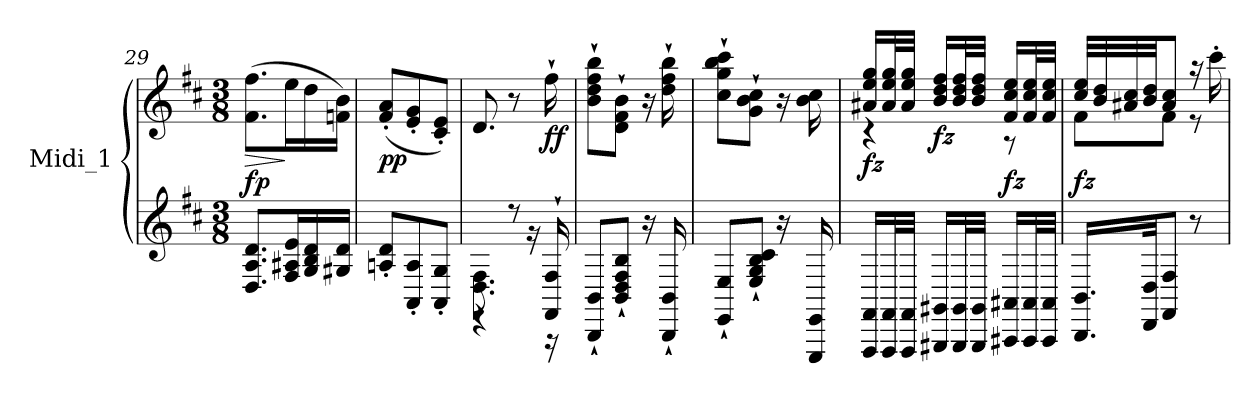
**kern	**kern	**dynam
*part1	*part1	*part1
*staff2	*staff1	*staff1/2
*I"Midi_1	*	*
*clefG2	*clefG2	*
*k[f#c#]	*k[f#c#]	*
*D:	*D:	*
*M3/8	*M3/8	*
=29	=29	=29
!	!	!LO:HP:b
!	!	!LO:DY:n=1:a=2
8.D/ 8.A/ 8.d/L	(>8.f#\ 8.ff#\L	> fp
16F#/ 16A#X/ 16e/L	16ee\L	]
16G/ 16B/ 16d/	16dd\	.
16G#X/ 16d/JJ	16fn\ 16b\JJ)	.
=30	=30	=30
!	!	!LO:DY:b
8Ani/' 8d/'L	(>8f#i/' 8a/'L	pp
8AA/' 8A/'	8e/' 8g/'	.
8AA/' 8G/'J	8c#/' 8e/'J)	.
=31	=31	=31
*^	*	*
8.D\ 8.F#\	4r	8.d/	.
8r	.	8r	.
.	16r	.	.
!	!	!	!LO:DY:b
16FF#/` 16F#/`	16r	16ff#`\	ff
*v	*v	*	*
!!LO:LB:g=z
=32	=32	=32
*	*MM75	*
8BBB/` 8BB/`L	8b\` 8dd\` 8ff#\` 8bb\`L	.
8BB/` 8D/` 8F#/` 8B/`J	8d\` 8f#\` 8b\`J	.
16r	16r	.
16BBB/` 16BB/`	16dd\` 16ff#\` 16bb\`	.
=33	=33	=33
8EE/` 8E/`L	8cc#\` 8gg\` 8bb\` 8ccc#\`L	.
8E/` 8G/` 8B/` 8c#/`J	8g\` 8b\` 8cc#\`J	.
16r	16r	.
16EEE/ 16EE/	16b\ 16cc#\	.
=34	=34	=34
*	*^	*
!	!	!	!LO:DY:b
16FFF#/ 16FF#/LL	16a#X/ 16ee/ 16gg/LL	4r	fz
32FFF#/ 32FF#/L	32a#/ 32ee/ 32gg/L	.	.
32FFF#/ 32FF#/JJJ	32a#/ 32ee/ 32gg/JJJ	.	.
!	!	!	!LO:DY:b
16GGG#X/ 16GG#X/LL	16b/ 16dd/ 16ff#/LL	.	fz
32GGG#/ 32GG#/L	32b/ 32dd/ 32ff#/L	.	.
32GGG#/ 32GG#/JJJ	32b/ 32dd/ 32ff#/JJJ	.	.
!	!	!	!LO:DY:a=2
16AAA#X/ 16AA#X/LL	16f#/ 16cc#/ 16ee/LL	8r	fz
32AAA#/ 32AA#/L	32f#/ 32cc#/ 32ee/L	.	.
32AAA#/ 32AA#/JJJ	32f#/ 32cc#/ 32ee/JJJ	.	.
=35	=35	=35	=35
!	!	!	!LO:DY:a=2
16.BBB/ 16.BB/LL	32cc#/ 32ee/LLL	8f#\L	fz
.	32b/ 32dd/	.	.
.	32a#X/ 32cc#/	.	.
32DD/ 32D/JK	32b/ 32dd/JJ	.	.
8FF#/ 8F#/J	8a#/ 8cc#/J	8f#\J	.
8r	16r	8r	.
.	16ccc#'\	.	.
*	*v	*v	*
=	=	=
*-	*-	*-
